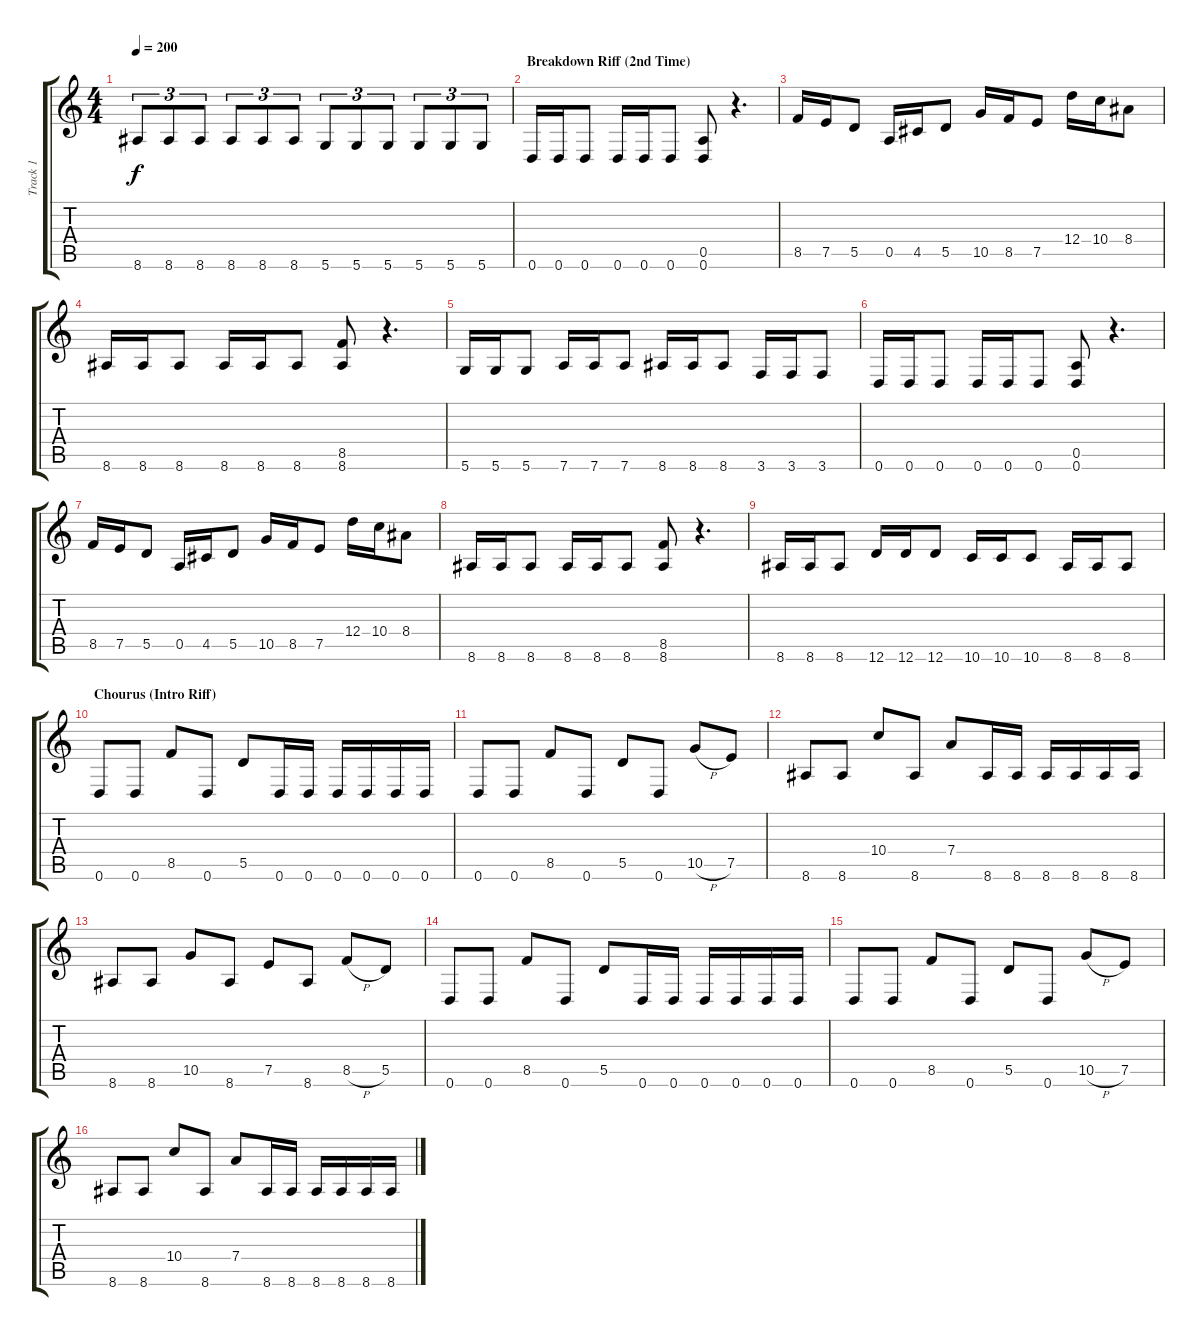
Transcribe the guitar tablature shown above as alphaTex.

\track ("Track 1" "Track 1") {instrument distortionguitar}
\staff {score tabs}
\tuning (E4 B3 G3 D3 A2 D2) {hide}
\ts (4 4)
\tempo 200
\clef g2
\ks c
8.6.8{tu (3 2) dy f} 8.6.8{tu (3 2)} 8.6.8{tu (3 2)} 8.6.8{tu (3 2)} 8.6.8{tu (3 2)} 8.6.8{tu (3 2)} 5.6.8{tu (3 2)} 5.6.8{tu (3 2)} 5.6.8{tu (3 2)} 5.6.8{tu (3 2)} 5.6.8{tu (3 2)} 5.6.8{tu (3 2)} |
\section ("" "Breakdown Riff (2nd Time)")
0.6.16 0.6.16 0.6.8 0.6.16 0.6.16 0.6.8 (0.5 0.6).8 r.4{d} |
8.5.16 7.5.16 5.5.8 0.5.16 4.5.16 5.5.8 10.5.16 8.5.16 7.5.8 12.4.16 10.4.16 8.4.8 |
8.6.16 8.6.16 8.6.8 8.6.16 8.6.16 8.6.8 (8.5 8.6).8 r.4{d} |
5.6.16 5.6.16 5.6.8 7.6.16 7.6.16 7.6.8 8.6.16 8.6.16 8.6.8 3.6.16 3.6.16 3.6.8 |
0.6.16 0.6.16 0.6.8 0.6.16 0.6.16 0.6.8 (0.5 0.6).8 r.4{d} |
8.5.16 7.5.16 5.5.8 0.5.16 4.5.16 5.5.8 10.5.16 8.5.16 7.5.8 12.4.16 10.4.16 8.4.8 |
8.6.16 8.6.16 8.6.8 8.6.16 8.6.16 8.6.8 (8.5 8.6).8 r.4{d} |
8.6.16 8.6.16 8.6.8 12.6.16 12.6.16 12.6.8 10.6.16 10.6.16 10.6.8 8.6.16 8.6.16 8.6.8 |
\section ("" "Chourus (Intro Riff)")
0.6.8 0.6.8 8.5.8 0.6.8 5.5.8 0.6.16 0.6.16 0.6.16 0.6.16 0.6.16 0.6.16 |
0.6.8 0.6.8 8.5.8 0.6.8 5.5.8 0.6.8 10.5{h}.8 7.5.8 |
8.6.8 8.6.8 10.4.8 8.6.8 7.4.8 8.6.16 8.6.16 8.6.16 8.6.16 8.6.16 8.6.16 |
8.6.8 8.6.8 10.5.8 8.6.8 7.5.8 8.6.8 8.5{h}.8 5.5.8 |
0.6.8 0.6.8 8.5.8 0.6.8 5.5.8 0.6.16 0.6.16 0.6.16 0.6.16 0.6.16 0.6.16 |
0.6.8 0.6.8 8.5.8 0.6.8 5.5.8 0.6.8 10.5{h}.8 7.5.8 |
8.6.8 8.6.8 10.4.8 8.6.8 7.4.8 8.6.16 8.6.16 8.6.16 8.6.16 8.6.16 8.6.16
